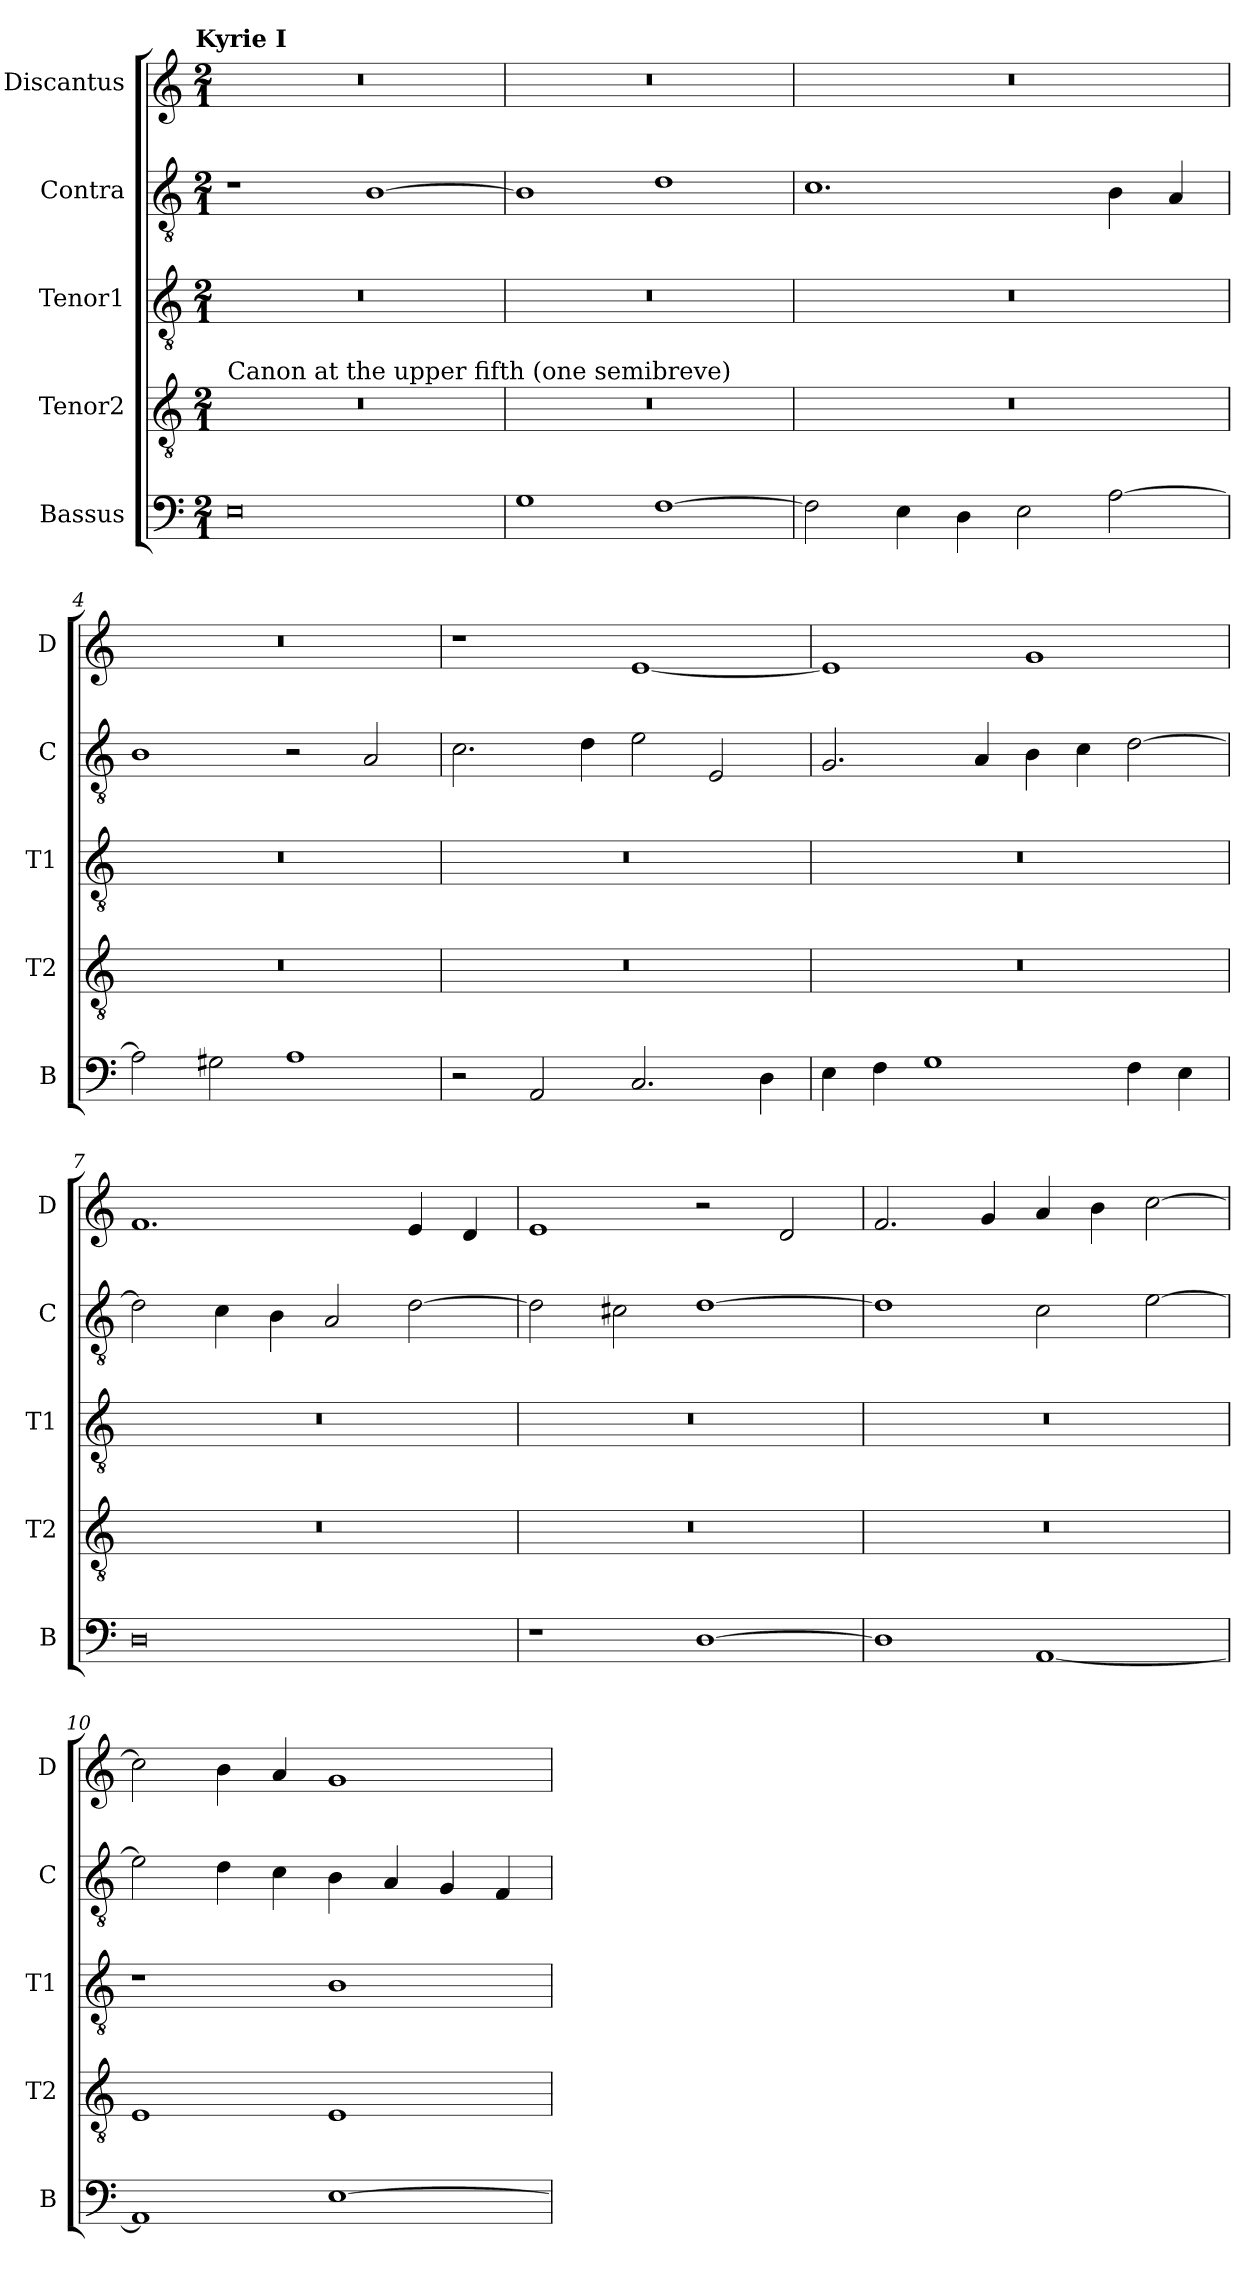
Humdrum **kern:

**kern	**kern	**kern	**kern	**kern
*part5	*part4	*part3	*part2	*part1
*staff5	*staff4	*staff3	*staff2	*staff1
*I"Bassus	*I"Tenor2	*I"Tenor1	*I"Contra	*I"Discantus
*I'B	*I'T2	*I'T1	*I'C	*I'D
*clefF4	*clefGv2	*clefGv2	*clefGv2	*clefG2
*k[]	*k[]	*k[]	*k[]	*k[]
!!LO:TX:omd:t=Kyrie I
*M2/1	*M2/1	*M2/1	*M2/1	*M2/1
=1	=1	=1	=1	=1
!	!LO:TX:a:t=Canon at the upper fifth (one semibreve)	!	!	!
0E	0r	0r	1r	0r
.	.	.	[1B	.
=2	=2	=2	=2	=2
1G	0r	0r	1B]	0r
[1F	.	.	1d	.
=3	=3	=3	=3	=3
2F\]	0r	0r	1.c	0r
4E\	.	.	.	.
4D\	.	.	.	.
2E\	.	.	.	.
[2A\	.	.	4B\	.
.	.	.	4A/	.
=4	=4	=4	=4	=4
2A\]	0r	0r	1B	0r
2G#X\	.	.	.	.
1A	.	.	2r	.
.	.	.	2A/	.
=5	=5	=5	=5	=5
2r	0r	0r	2.c\	1r
2AA/	.	.	.	.
.	.	.	4d\	.
2.C/	.	.	2e\	[1e
.	.	.	2E/	.
4D\	.	.	.	.
=6	=6	=6	=6	=6
4E\	0r	0r	2.G/	1e]
4F\	.	.	.	.
1G	.	.	.	.
.	.	.	4A/	.
.	.	.	4B\	1g
.	.	.	4c\	.
4F\	.	.	[2d\	.
4E\	.	.	.	.
=7	=7	=7	=7	=7
0D	0r	0r	2d\]	1.f
.	.	.	4c\	.
.	.	.	4B\	.
.	.	.	2A/	.
.	.	.	[2d\	4e/
.	.	.	.	4d/
=8	=8	=8	=8	=8
1r	0r	0r	2d\]	1e
.	.	.	2c#X\	.
[1D	.	.	[1d	2r
.	.	.	.	2d/
=9	=9	=9	=9	=9
1D]	0r	0r	1d]	2.f/
.	.	.	.	4g/
[1AA	.	.	2c\	4a/
.	.	.	.	4b\
.	.	.	[2e\	[2cc\
=10	=10	=10	=10	=10
1AA]	1E	1r	2e\]	2cc\]
.	.	.	4d\	4b\
.	.	.	4c\	4a/
[1E	1E	1B	4B\	1g
.	.	.	4A/	.
.	.	.	4G/	.
.	.	.	4F/	.
=	=	=	=	=
*-	*-	*-	*-	*-
